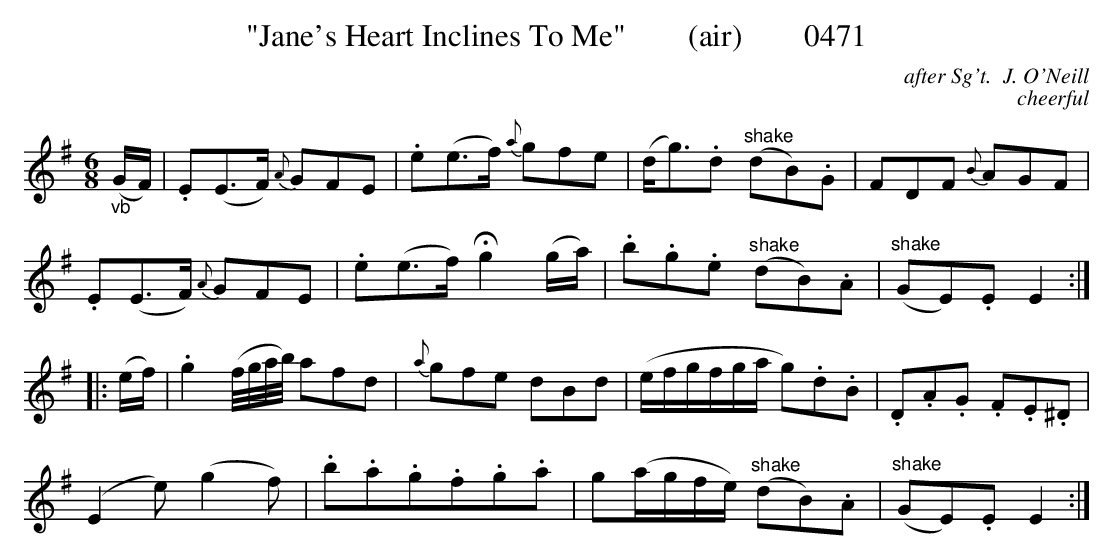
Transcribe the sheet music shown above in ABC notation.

X:1
T:"Jane's Heart Inclines To Me"        (air)        0471
C:after Sg't.  J. O'Neill
C:cheerful
M:6/8
L:1/8
K:G
"_vb"(G/2F/2)|.E(E3/2F/2) {A}GFE|.e(e3/2f/2) {a}gfe|(d/2g3/2).d "^shake"(dB).G|FDF {B}AGF|
.E(E3/2F/2) {A}GFE|.e(e3/2f/2) Hg2(g/2a/2)|.b.g.e "^shake"(dB).A|"^shake"(GE).E E2:|
|:(e/2f/2)|.g2(f/4g/4a/4b/4) afd|{a}gfe dBd|(e/2f/2g/2f/2g/2a/2 g).d.B|.D.A.G .F.E.^D|
(E2e) (g2f)|.b.a.g.f.g.a|g(a/2g/2f/2e/2) "^shake"(dB).A|"^shake"(GE).E E2:|
